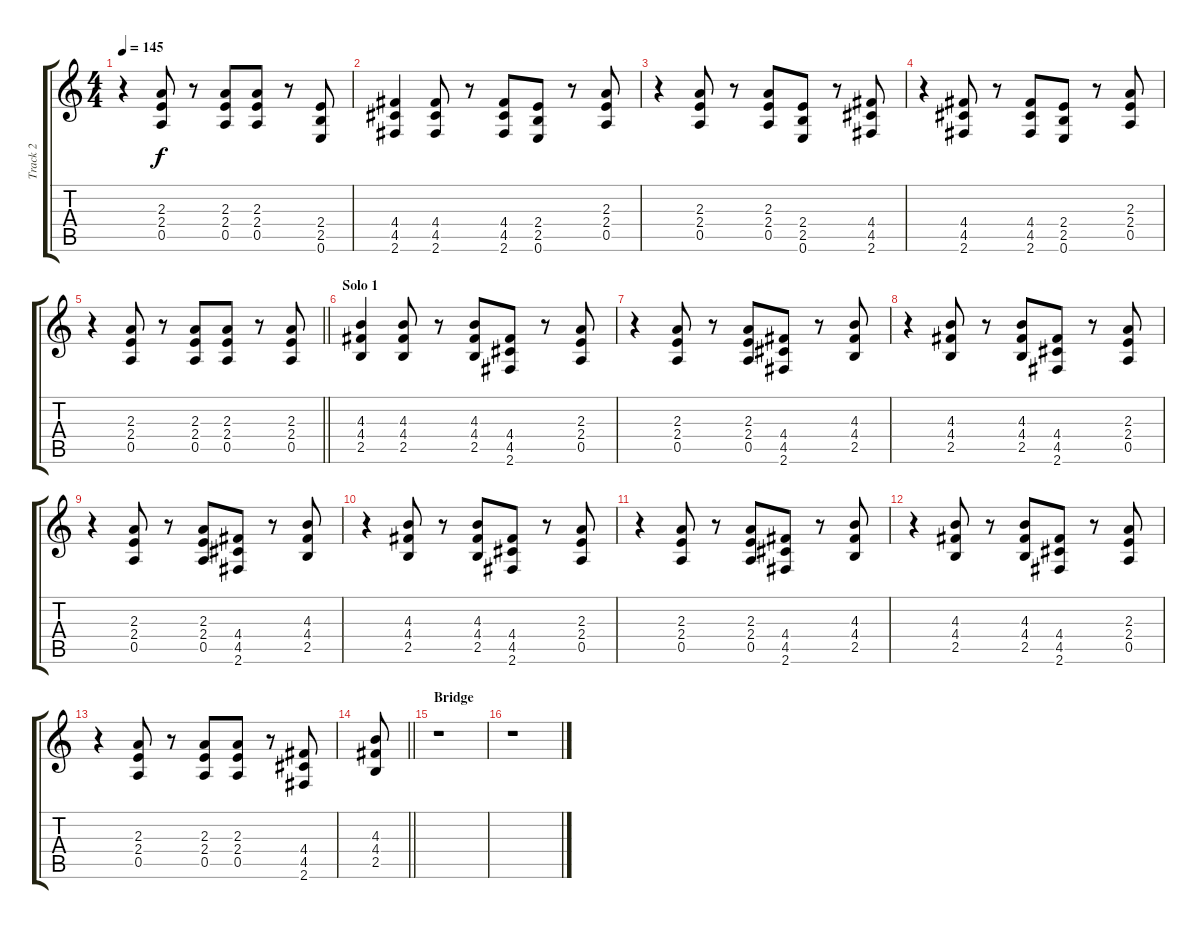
\track ("Track 2" "Track 2") {instrument overdrivenguitar}
\staff {score tabs}
\tuning (E4 B3 G3 D3 A2 E2) {hide}
\ts (4 4)
\tempo 145
\clef g2
\ks c
r.4{dy f} (2.3 2.4 0.5).8 r.8 (2.3 2.4 0.5).8 (2.3 2.4 0.5).8 r.8 (2.4 2.5 0.6).8 |
(4.4 4.5 2.6).4 (4.4 4.5 2.6).8 r.8 (4.4 4.5 2.6).8 (2.4 2.5 0.6).8 r.8 (2.3 2.4 0.5).8 |
r.4 (2.3 2.4 0.5).8 r.8 (2.3 2.4 0.5).8 (2.4 2.5 0.6).8 r.8 (4.4 4.5 2.6).8 |
r.4 (4.4 4.5 2.6).8 r.8 (4.4 4.5 2.6).8 (2.4 2.5 0.6).8 r.8 (2.3 2.4 0.5).8 |
\barLineRight lightlight
r.4 (2.3 2.4 0.5).8 r.8 (2.3 2.4 0.5).8 (2.3 2.4 0.5).8 r.8 (2.3 2.4 0.5).8 |
\section ("" "Solo 1")
(4.3 4.4 2.5).4 (4.3 4.4 2.5).8 r.8 (4.3 4.4 2.5).8 (4.4 4.5 2.6).8 r.8 (2.3 2.4 0.5).8 |
r.4 (2.3 2.4 0.5).8 r.8 (2.3 2.4 0.5).8 (4.4 4.5 2.6).8 r.8 (4.3 4.4 2.5).8 |
r.4 (4.3 4.4 2.5).8 r.8 (4.3 4.4 2.5).8 (4.4 4.5 2.6).8 r.8 (2.3 2.4 0.5).8 |
r.4 (2.3 2.4 0.5).8 r.8 (2.3 2.4 0.5).8 (4.4 4.5 2.6).8 r.8 (4.3 4.4 2.5).8 |
r.4 (4.3 4.4 2.5).8 r.8 (4.3 4.4 2.5).8 (4.4 4.5 2.6).8 r.8 (2.3 2.4 0.5).8 |
r.4 (2.3 2.4 0.5).8 r.8 (2.3 2.4 0.5).8 (4.4 4.5 2.6).8 r.8 (4.3 4.4 2.5).8 |
r.4 (4.3 4.4 2.5).8 r.8 (4.3 4.4 2.5).8 (4.4 4.5 2.6).8 r.8 (2.3 2.4 0.5).8 |
r.4 (2.3 2.4 0.5).8 r.8 (2.3 2.4 0.5).8 (2.3 2.4 0.5).8 r.8 (4.4 4.5 2.6).8 |
\barLineRight lightlight
(4.3 4.4 2.5).8 |
\section ("" "Bridge")
r.1 |
r.1
